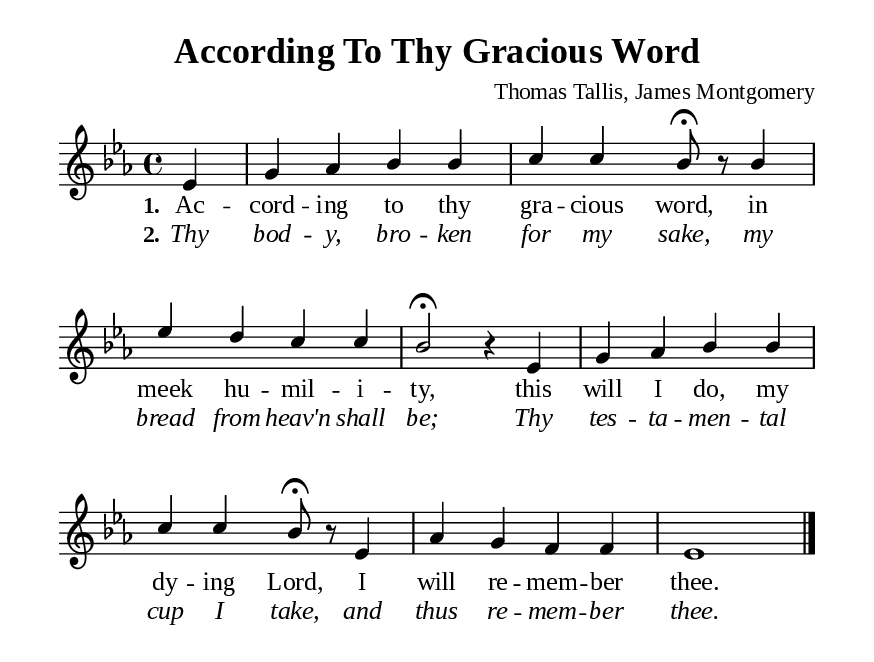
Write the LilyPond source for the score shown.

\version "2.18.2"

\header {
  title = "According To Thy Gracious Word"
  composer = "Thomas Tallis, James Montgomery"
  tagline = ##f
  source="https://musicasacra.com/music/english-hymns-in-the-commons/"
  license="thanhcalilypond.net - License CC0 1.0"
}

global= {
  \key ees \major
  \time 4/4
  \override Score.BarNumber.break-visibility = ##(#f #f #f)
  \override Lyrics.LyricSpace.minimum-distance = #3.0
}

\paper {
  #(set-paper-size "a5")
  top-margin = 10\mm
  bottom-margin = 5\mm
  left-margin = 10\mm
  right-margin = 10\mm
  indent = #0
  #(define fonts
	 (make-pango-font-tree "Liberation Serif"
	 		       "Liberation Serif"
			       "Liberation Serif"
			       (/ 20 20)))
  system-system-spacing = #'((basic-distance . 3) (padding . 5))
}

printItalic = \with {
  \override LyricText.font-shape = #'italic
}

% Verse music
musicVerseSoprano = \relative c' {
  \partial 4 ees4 |
  g aes bes bes |
  c c bes8 \fermata r bes4 |
  ees d c c |
  bes2 \fermata r4 ees, |
  g aes bes bes |
  c c bes8 \fermata r ees,4 |
  aes4 g f f |
  ees1 \bar "|."
}

% Verse lyrics
verseOne = \lyricmode {
  \set stanza = #"1."
  Ac -- cord -- ing to thy gra -- cious word, in meek hu -- mil -- i -- ty,
  this will I do, my dy -- ing Lord, I will re -- mem -- ber thee.
}

verseTwo = \lyricmode {
  \set stanza = #"2."
  Thy bod -- y, bro -- ken for my sake, my bread from heav'n shall be;
  Thy tes -- ta -- men -- tal cup I take, and thus re -- mem -- ber thee.
}

% Layout
\score {
    \new ChoirStaff <<
      \new Staff <<
        \clef "treble"
        \new Voice = "sopranos" { \global \stemUp \slurUp \musicVerseSoprano }
      >>
      \new Lyrics \lyricsto sopranos \verseOne
      \new Lyrics \printItalic \lyricsto sopranos \verseTwo
    >>
}
